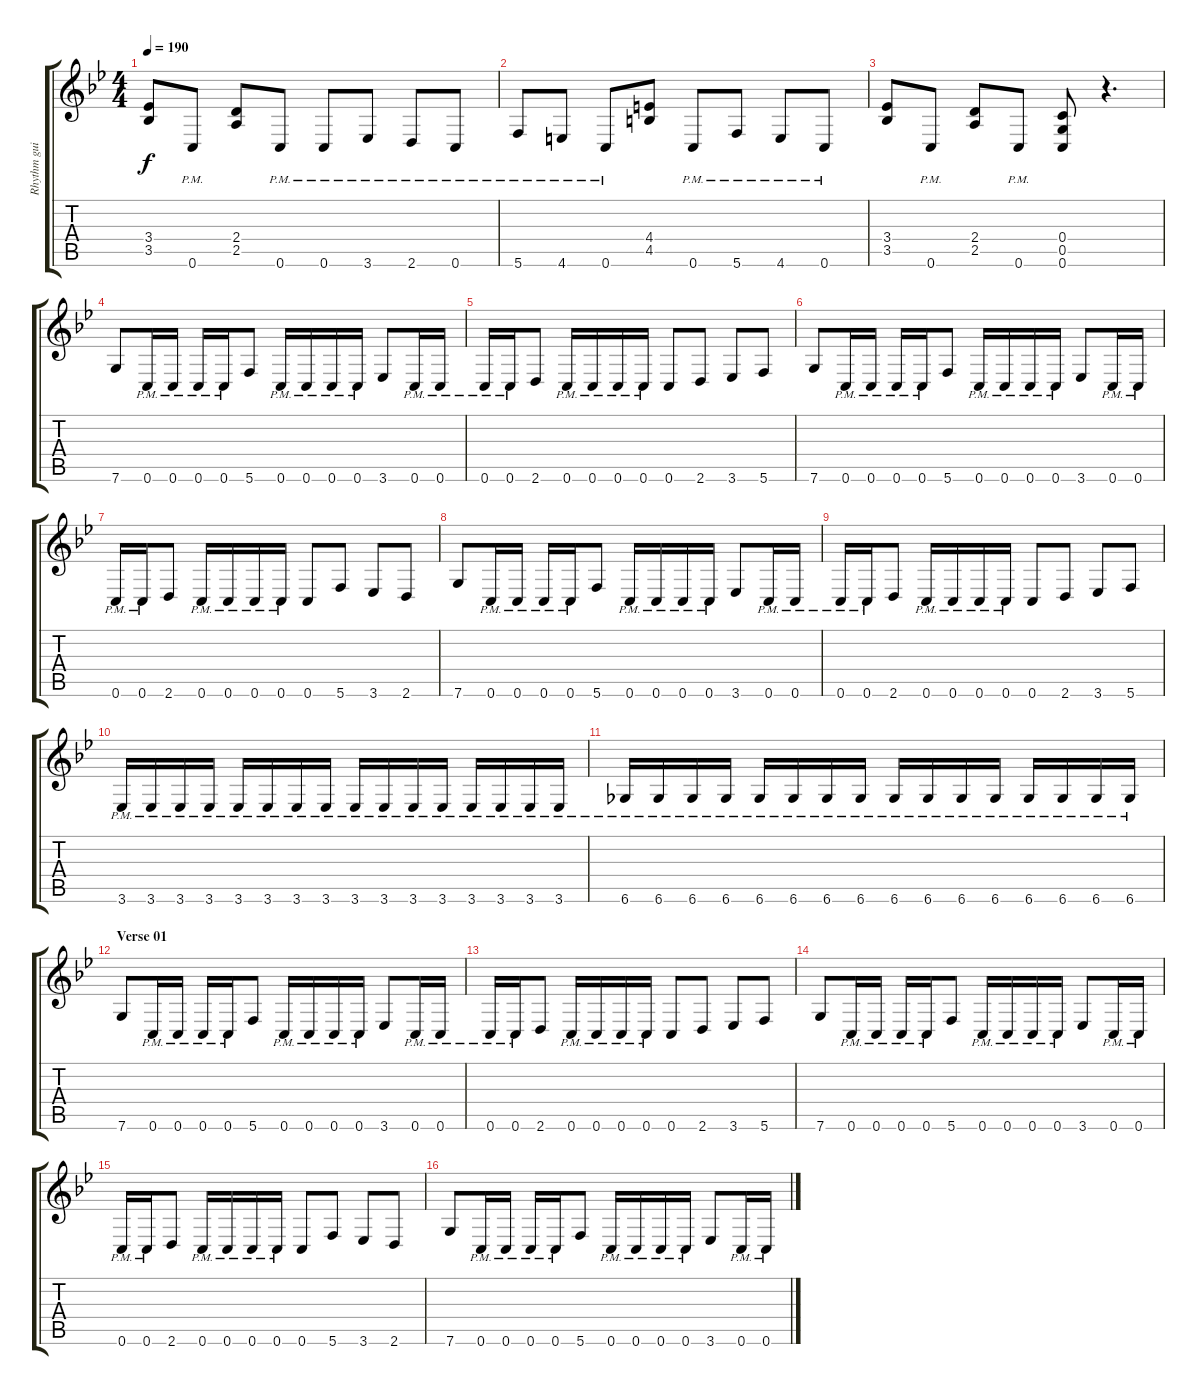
\track ("Rhythm guitar 02" "Rhythm gui") {instrument overdrivenguitar}
\staff {score tabs}
\tuning (D4 A3 F3 C3 G2 C2) {hide}
\ts (4 4)
\tempo 190
\clef g2
\ks bb
(3.4 3.5).8{dy f} 0.6{pm}.8 (2.4 2.5).8 0.6{pm}.8 0.6{pm}.8 3.6{pm}.8 2.6{pm}.8 0.6{pm}.8 |
5.6{pm}.8 4.6{pm}.8 0.6{pm}.8 (4.4 4.5).8 0.6{pm}.8 5.6{pm}.8 4.6{pm}.8 0.6{pm}.8 |
(3.4 3.5).8 0.6{pm}.8 (2.4 2.5).8 0.6{pm}.8 (0.4 0.5 0.6).8 r.4{d} |
7.6.8 0.6{pm}.16 0.6{pm}.16 0.6{pm}.16 0.6{pm}.16 5.6.8 0.6{pm}.16 0.6{pm}.16 0.6{pm}.16 0.6{pm}.16 3.6.8 0.6{pm}.16 0.6{pm}.16 |
0.6{pm}.16 0.6{pm}.16 2.6.8 0.6{pm}.16 0.6{pm}.16 0.6{pm}.16 0.6{pm}.16 0.6.8 2.6.8 3.6.8 5.6.8 |
7.6.8 0.6{pm}.16 0.6{pm}.16 0.6{pm}.16 0.6{pm}.16 5.6.8 0.6{pm}.16 0.6{pm}.16 0.6{pm}.16 0.6{pm}.16 3.6.8 0.6{pm}.16 0.6{pm}.16 |
0.6{pm}.16 0.6{pm}.16 2.6.8 0.6{pm}.16 0.6{pm}.16 0.6{pm}.16 0.6{pm}.16 0.6.8 5.6.8 3.6.8 2.6.8 |
7.6.8 0.6{pm}.16 0.6{pm}.16 0.6{pm}.16 0.6{pm}.16 5.6.8 0.6{pm}.16 0.6{pm}.16 0.6{pm}.16 0.6{pm}.16 3.6.8 0.6{pm}.16 0.6{pm}.16 |
0.6{pm}.16 0.6{pm}.16 2.6.8 0.6{pm}.16 0.6{pm}.16 0.6{pm}.16 0.6{pm}.16 0.6.8 2.6.8 3.6.8 5.6.8 |
3.6{pm}.16 3.6{pm}.16 3.6{pm}.16 3.6{pm}.16 3.6{pm}.16 3.6{pm}.16 3.6{pm}.16 3.6{pm}.16 3.6{pm}.16 3.6{pm}.16 3.6{pm}.16 3.6{pm}.16 3.6{pm}.16 3.6{pm}.16 3.6{pm}.16 3.6{pm}.16 |
6.6{pm}.16 6.6{pm}.16 6.6{pm}.16 6.6{pm}.16 6.6{pm}.16 6.6{pm}.16 6.6{pm}.16 6.6{pm}.16 6.6{pm}.16 6.6{pm}.16 6.6{pm}.16 6.6{pm}.16 6.6{pm}.16 6.6{pm}.16 6.6{pm}.16 6.6{pm}.16 |
\section ("" "Verse 01")
7.6.8 0.6{pm}.16 0.6{pm}.16 0.6{pm}.16 0.6{pm}.16 5.6.8 0.6{pm}.16 0.6{pm}.16 0.6{pm}.16 0.6{pm}.16 3.6.8 0.6{pm}.16 0.6{pm}.16 |
0.6{pm}.16 0.6{pm}.16 2.6.8 0.6{pm}.16 0.6{pm}.16 0.6{pm}.16 0.6{pm}.16 0.6.8 2.6.8 3.6.8 5.6.8 |
7.6.8 0.6{pm}.16 0.6{pm}.16 0.6{pm}.16 0.6{pm}.16 5.6.8 0.6{pm}.16 0.6{pm}.16 0.6{pm}.16 0.6{pm}.16 3.6.8 0.6{pm}.16 0.6{pm}.16 |
0.6{pm}.16 0.6{pm}.16 2.6.8 0.6{pm}.16 0.6{pm}.16 0.6{pm}.16 0.6{pm}.16 0.6.8 5.6.8 3.6.8 2.6.8 |
7.6.8 0.6{pm}.16 0.6{pm}.16 0.6{pm}.16 0.6{pm}.16 5.6.8 0.6{pm}.16 0.6{pm}.16 0.6{pm}.16 0.6{pm}.16 3.6.8 0.6{pm}.16 0.6{pm}.16
